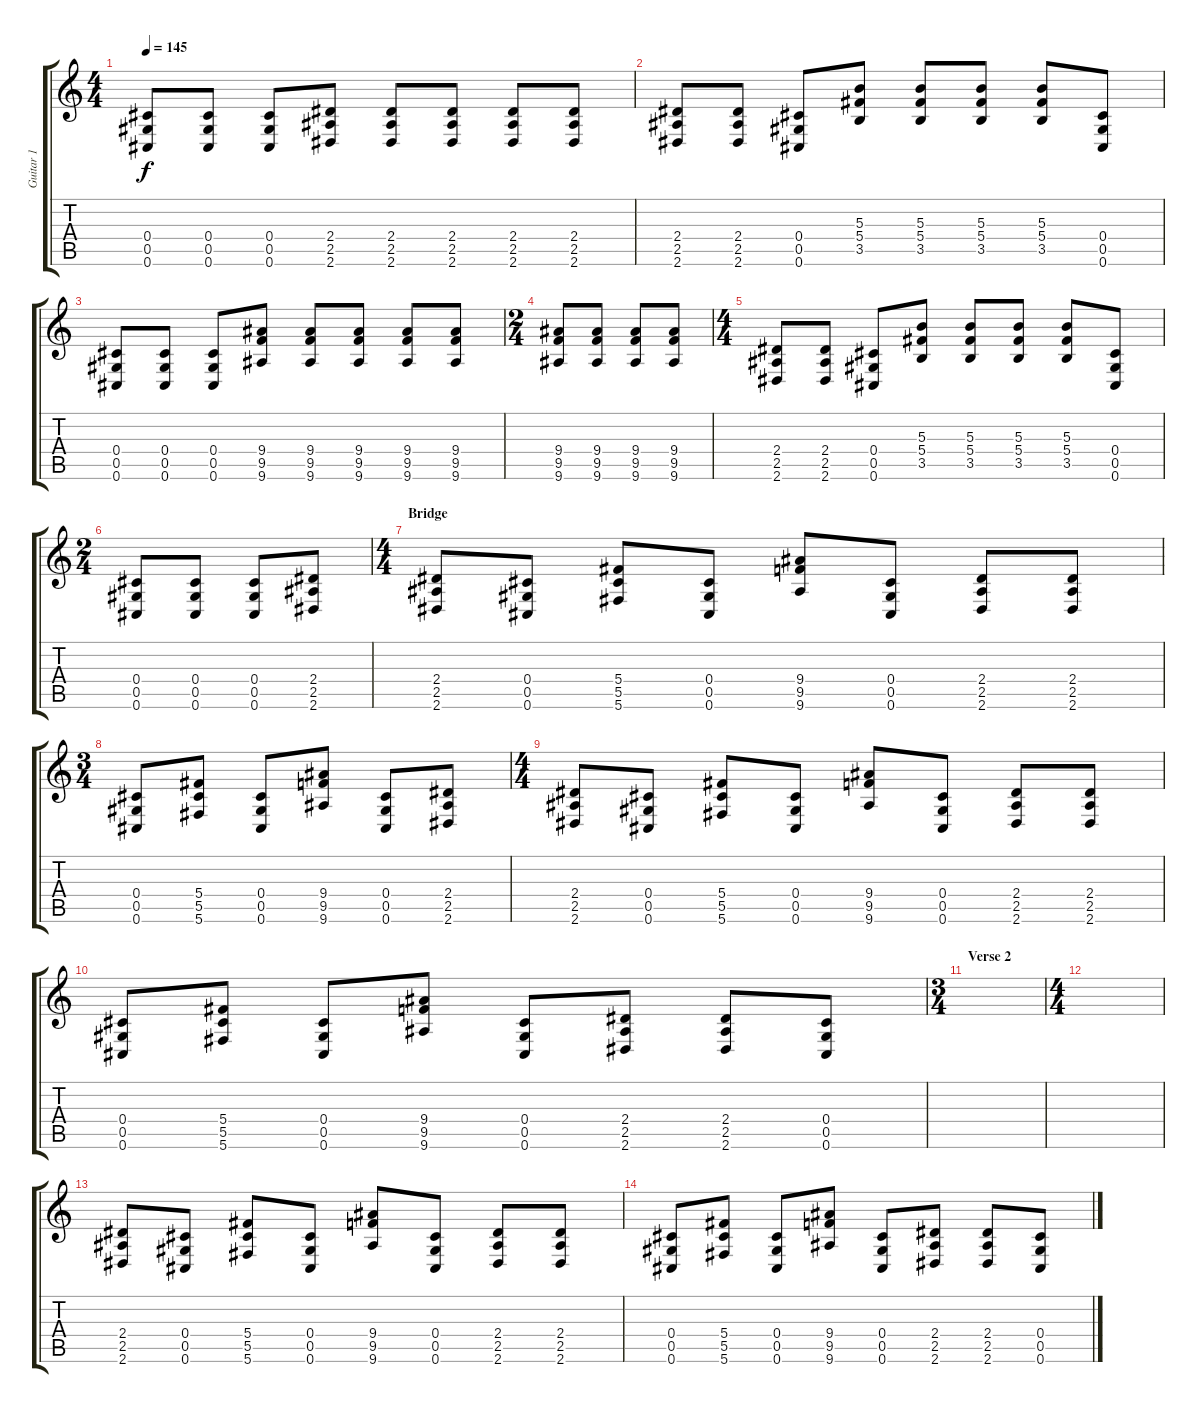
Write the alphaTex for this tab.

\track ("Guitar 1" "Guitar 1") {instrument distortionguitar}
\staff {score tabs}
\tuning (Eb4 Bb3 Gb3 Db3 Ab2 Db2) {hide}
\ts (4 4)
\tempo 145
\clef g2
\ks c
(0.4 0.5 0.6).8{dy f} (0.4 0.5 0.6).8 (0.4 0.5 0.6).8 (2.4 2.5 2.6).8 (2.4 2.5 2.6).8 (2.4 2.5 2.6).8 (2.4 2.5 2.6).8 (2.4 2.5 2.6).8 |
(2.4 2.5 2.6).8 (2.4 2.5 2.6).8 (0.4 0.5 0.6).8 (5.3 5.4 3.5).8 (5.3 5.4 3.5).8 (5.3 5.4 3.5).8 (5.3 5.4 3.5).8 (0.4 0.5 0.6).8 |
(0.4 0.5 0.6).8 (0.4 0.5 0.6).8 (0.4 0.5 0.6).8 (9.4 9.5 9.6).8 (9.4 9.5 9.6).8 (9.4 9.5 9.6).8 (9.4 9.5 9.6).8 (9.4 9.5 9.6).8 |
\ts (2 4)
(9.4 9.5 9.6).8 (9.4 9.5 9.6).8 (9.4 9.5 9.6).8 (9.4 9.5 9.6).8 |
\ts (4 4)
(2.4 2.5 2.6).8 (2.4 2.5 2.6).8 (0.4 0.5 0.6).8 (5.3 5.4 3.5).8 (5.3 5.4 3.5).8 (5.3 5.4 3.5).8 (5.3 5.4 3.5).8 (0.4 0.5 0.6).8 |
\ts (2 4)
(0.4 0.5 0.6).8 (0.4 0.5 0.6).8 (0.4 0.5 0.6).8 (2.4 2.5 2.6).8 |
\ts (4 4)
\section ("" "Bridge")
(2.4 2.5 2.6).8 (0.4 0.5 0.6).8 (5.4 5.5 5.6).8 (0.4 0.5 0.6).8 (9.4 9.5 9.6).8 (0.4 0.5 0.6).8 (2.4 2.5 2.6).8 (2.4 2.5 2.6).8 |
\ts (3 4)
(0.4 0.5 0.6).8 (5.4 5.5 5.6).8 (0.4 0.5 0.6).8 (9.4 9.5 9.6).8 (0.4 0.5 0.6).8 (2.4 2.5 2.6).8 |
\ts (4 4)
(2.4 2.5 2.6).8 (0.4 0.5 0.6).8 (5.4 5.5 5.6).8 (0.4 0.5 0.6).8 (9.4 9.5 9.6).8 (0.4 0.5 0.6).8 (2.4 2.5 2.6).8 (2.4 2.5 2.6).8 |
(0.4 0.5 0.6).8 (5.4 5.5 5.6).8 (0.4 0.5 0.6).8 (9.4 9.5 9.6).8 (0.4 0.5 0.6).8 (2.4 2.5 2.6).8 (2.4 2.5 2.6).8 (0.4 0.5 0.6).8 |
\ts (3 4)
\section ("" "Verse 2")
|
\ts (4 4)
|
(2.4 2.5 2.6).8 (0.4 0.5 0.6).8 (5.4 5.5 5.6).8 (0.4 0.5 0.6).8 (9.4 9.5 9.6).8 (0.4 0.5 0.6).8 (2.4 2.5 2.6).8 (2.4 2.5 2.6).8 |
(0.4 0.5 0.6).8 (5.4 5.5 5.6).8 (0.4 0.5 0.6).8 (9.4 9.5 9.6).8 (0.4 0.5 0.6).8 (2.4 2.5 2.6).8 (2.4 2.5 2.6).8 (0.4 0.5 0.6).8
